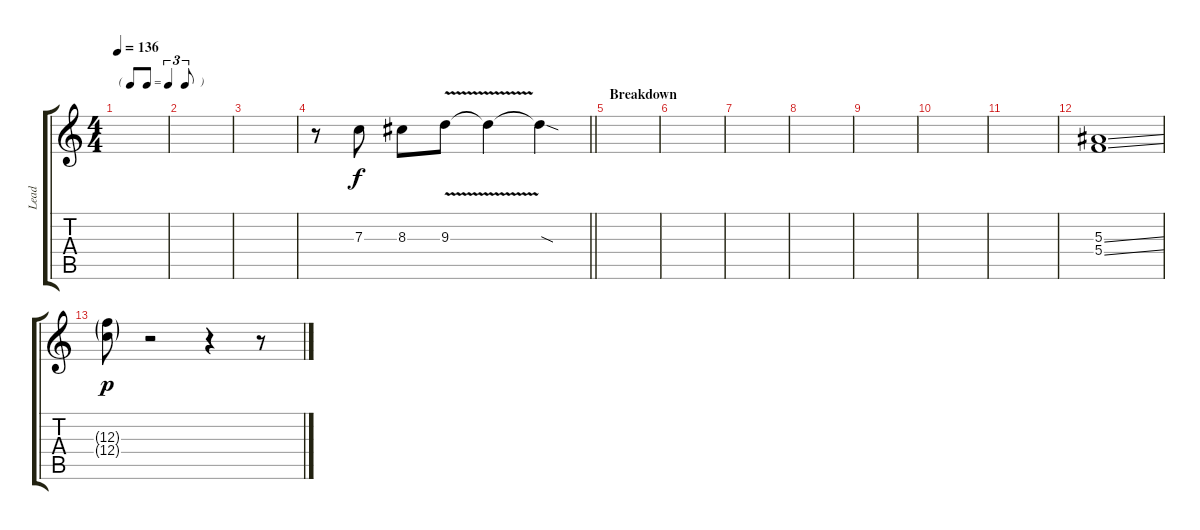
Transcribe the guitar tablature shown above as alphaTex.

\track ("Lead" "Lead") {instrument overdrivenguitar}
\staff {score tabs}
\tuning (D4 A3 F3 C3 G2 D2) {hide}
\ts (4 4)
\tf triplet8th
\tempo 136
\clef g2
\ks c
|
|
|
\barLineRight lightlight
r.8 7.3.8{dy f} 8.3.8 9.3{v}.8 9.3{t}.4 9.3{sod t}.4 |
\section ("" "Breakdown")
|
|
|
|
|
|
|
(5.3{ss} 5.4{ss}).1 |
(12.3{g} 12.4{g}).8{dy p} r.2 r.4 r.8
